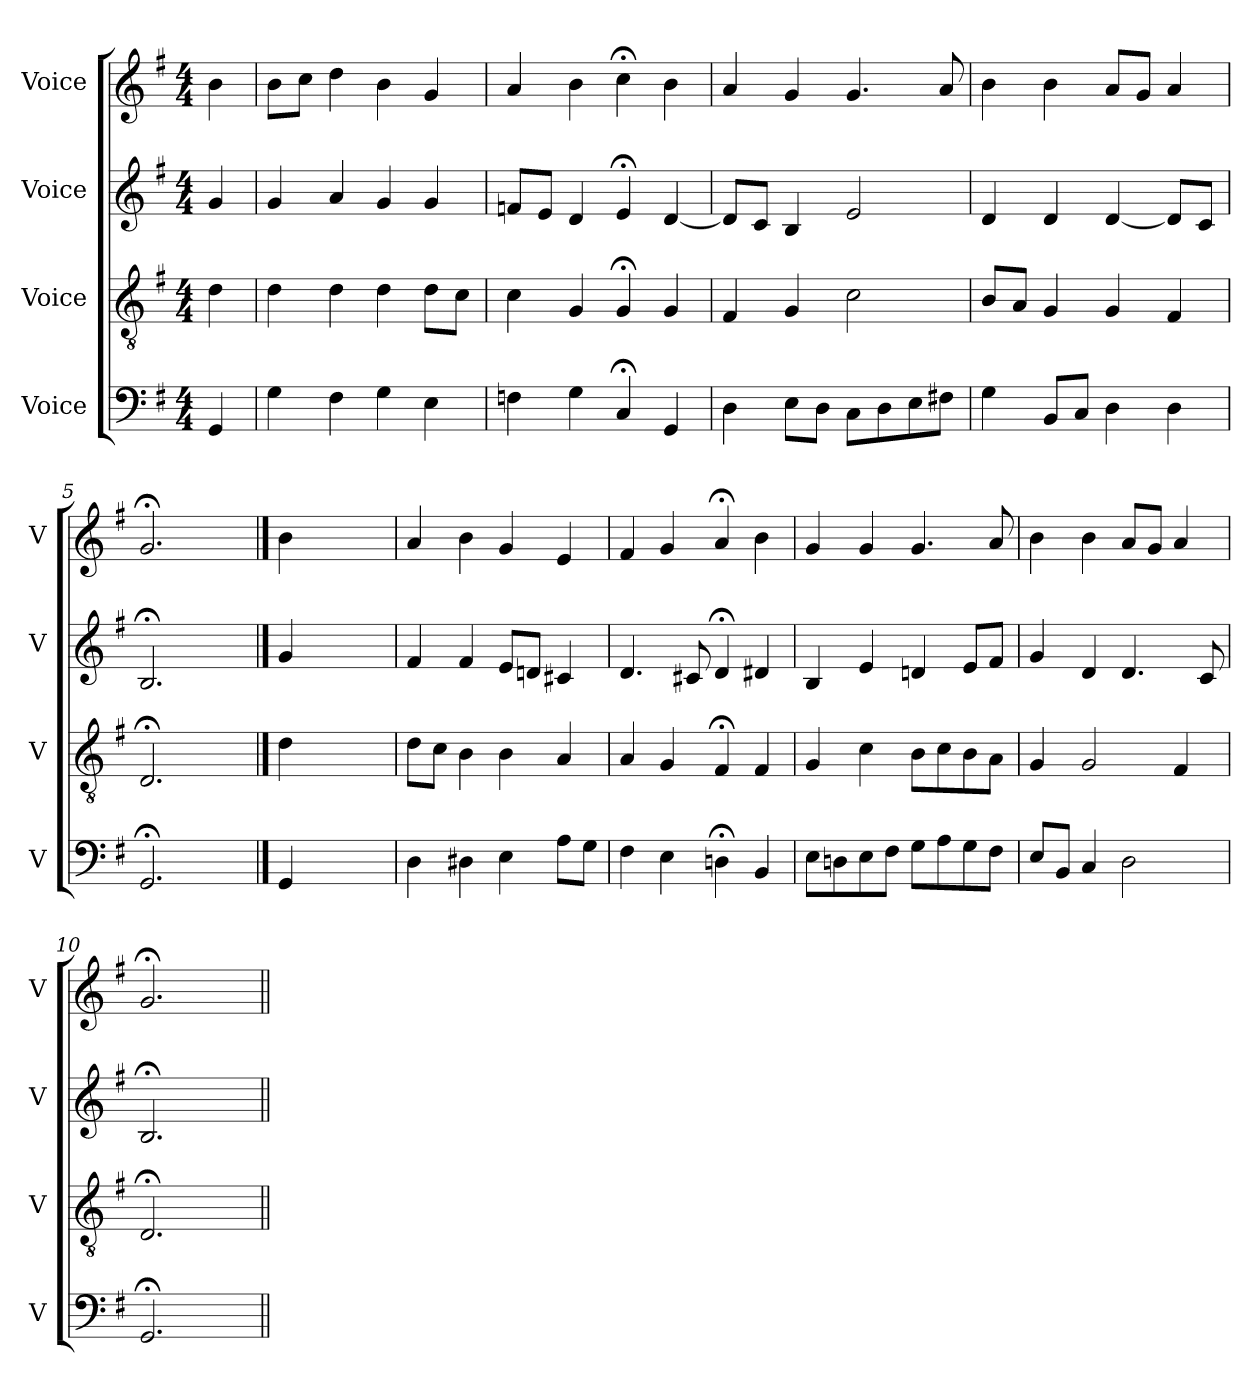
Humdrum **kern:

**kern	**kern	**kern	**kern
*part4	*part3	*part2	*part1
*staff4	*staff3	*staff2	*staff1
*I"Voice	*I"Voice	*I"Voice	*I"Voice
*I'V	*I'V	*I'V	*I'V
*clefF4	*clefGv2	*clefG2	*clefG2
*k[f#]	*k[f#]	*k[f#]	*k[f#]
*M4/4	*M4/4	*M4/4	*M4/4
*MM100	*MM100	*MM100	*MM100
=	=	=	=
4GG/	4d\	4g/	4b\
=1	=1	=1	=1
4G\	4d\	4g/	8b\L
.	.	.	8cc\J
4F#\	4d\	4a/	4dd\
4G\	4d\	4g/	4b\
4E\	8d\L	4g/	4g/
.	8c\J	.	.
=2	=2	=2	=2
4Fn\	4c\	8fn/L	4a/
.	.	8e/J	.
4G\	4G/	4d/	4b\
4C;/	4G;/	4e;/	4cc;\
4GG/	4G/	[4d/	4b\
=3	=3	=3	=3
4D\	4F#/	8d/L]	4a/
.	.	8c/J	.
8E\L	4G/	4B/	4g/
8D\J	.	.	.
8C\L	2c\	2e/	4.g/
8D\	.	.	.
8E\	.	.	.
8F#X\J	.	.	8a/
=4	=4	=4	=4
4G\	8B/L	4d/	4b\
.	8A/J	.	.
8BB/L	4G/	4d/	4b\
8C/J	.	.	.
4D\	4G/	[4d/	8a/L
.	.	.	8g/J
4D\	4F#/	8d/L]	4a/
.	.	8c/J	.
!!LO:LB:g=z
=5	=5	=5	=5
2.GG;/	2.D;/	2.B;/	2.g;/
4ryy	4ryy	4ryy	4ryy
==	==	==	==
4GG/	4d\	4g/	4b\
2.ryy	2.ryy	2.ryy	2.ryy
=6	=6	=6	=6
4D\	8d\L	4f#/	4a/
.	8c\J	.	.
4D#X\	4B\	4f#/	4b\
4E\	4B\	8e/L	4g/
.	.	8dn/J	.
8A\L	4A/	4c#X/	4e/
8G\J	.	.	.
=7	=7	=7	=7
4F#\	4A/	4.d/	4f#/
4E\	4G/	.	4g/
.	.	8c#X/	.
4Dn;\	4F#;/	4d;/	4a;/
4BB/	4F#/	4d#X/	4b\
=8	=8	=8	=8
8E\L	4G/	4B/	4g/
8Dn\	.	.	.
8E\	4c\	4e/	4g/
8F#\J	.	.	.
8G\L	8B\L	4dn/	4.g/
8A\	8c\	.	.
8G\	8B\	8e/L	.
8F#\J	8A\J	8f#/J	8a/
!!LO:LB:g=z
=9	=9	=9	=9
8E/L	4G/	4g/	4b\
8BB/J	.	.	.
4C/	2G/	4d/	4b\
2D\	.	4.d/	8a/L
.	.	.	8g/J
.	4F#/	.	4a/
.	.	8c/	.
=10	=10	=10	=10
2.GG;/	2.D;/	2.B;/	2.g;/
4ryy	4ryy	4ryy	4ryy
=||	=||	=||	=||
*-	*-	*-	*-
